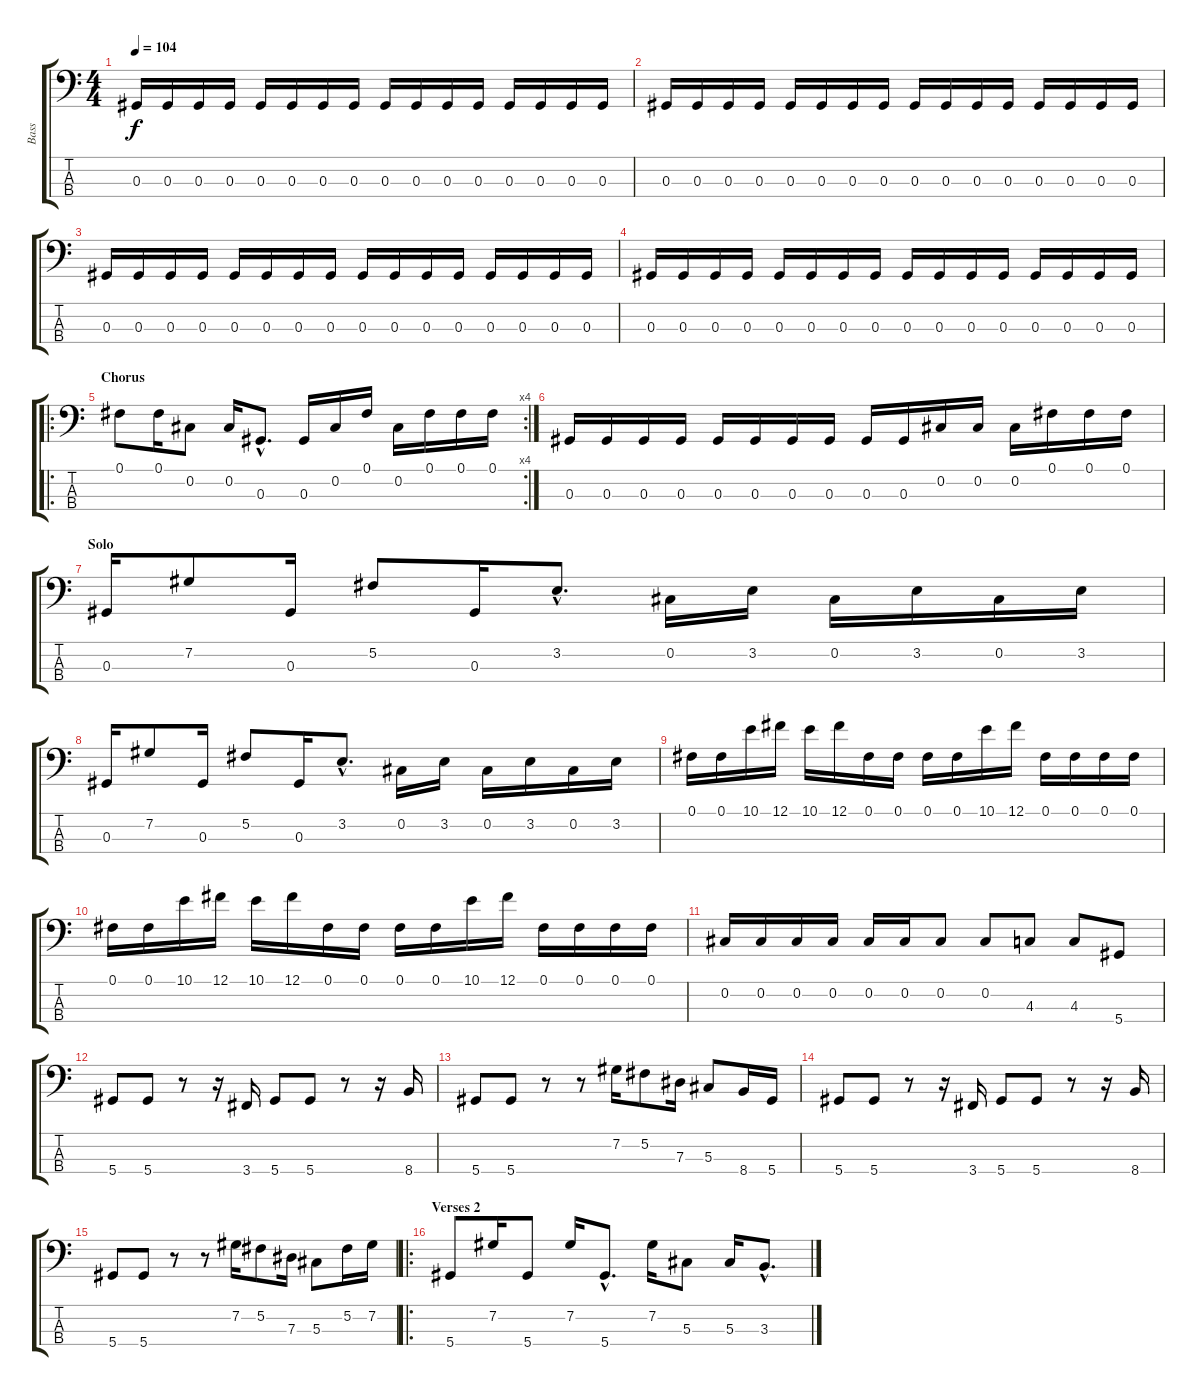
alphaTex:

\track ("Bass" "Bass") {instrument electricbassfinger}
\staff {score tabs}
\tuning (Gb2 Db2 Ab1 Eb1) {hide}
\ts (4 4)
\tempo 104
\clef f4
\ks c
0.3.16{dy f} 0.3.16 0.3.16 0.3.16 0.3.16 0.3.16 0.3.16 0.3.16 0.3.16 0.3.16 0.3.16 0.3.16 0.3.16 0.3.16 0.3.16 0.3.16 |
0.3.16 0.3.16 0.3.16 0.3.16 0.3.16 0.3.16 0.3.16 0.3.16 0.3.16 0.3.16 0.3.16 0.3.16 0.3.16 0.3.16 0.3.16 0.3.16 |
0.3.16 0.3.16 0.3.16 0.3.16 0.3.16 0.3.16 0.3.16 0.3.16 0.3.16 0.3.16 0.3.16 0.3.16 0.3.16 0.3.16 0.3.16 0.3.16 |
0.3.16 0.3.16 0.3.16 0.3.16 0.3.16 0.3.16 0.3.16 0.3.16 0.3.16 0.3.16 0.3.16 0.3.16 0.3.16 0.3.16 0.3.16 0.3.16 |
\ro
\rc 4
\section ("" "Chorus")
0.1.8 0.1.16 0.2.8 0.2.16 0.3{hac}.8{d} 0.3.16 0.2.16 0.1.16 0.2.16 0.1.16 0.1.16 0.1.16 |
0.3.16 0.3.16 0.3.16 0.3.16 0.3.16 0.3.16 0.3.16 0.3.16 0.3.16 0.3.16 0.2.16 0.2.16 0.2.16 0.1.16 0.1.16 0.1.16 |
\section ("" "Solo")
0.3.16 7.2.8 0.3.16 5.2.8 0.3.16 3.2{hac}.8{d} 0.2.16 3.2.16 0.2.16 3.2.16 0.2.16 3.2.16 |
0.3.16 7.2.8 0.3.16 5.2.8 0.3.16 3.2{hac}.8{d} 0.2.16 3.2.16 0.2.16 3.2.16 0.2.16 3.2.16 |
0.1.16 0.1.16 10.1.16 12.1.16 10.1.16 12.1.16 0.1.16 0.1.16 0.1.16 0.1.16 10.1.16 12.1.16 0.1.16 0.1.16 0.1.16 0.1.16 |
0.1.16 0.1.16 10.1.16 12.1.16 10.1.16 12.1.16 0.1.16 0.1.16 0.1.16 0.1.16 10.1.16 12.1.16 0.1.16 0.1.16 0.1.16 0.1.16 |
0.2.16 0.2.16 0.2.16 0.2.16 0.2.16 0.2.16 0.2.8 0.2.8 4.3.8 4.3.8 5.4.8 |
5.4.8 5.4.8 r.8 r.16 3.4.16 5.4.8 5.4.8 r.8 r.16 8.4.16 |
5.4.8 5.4.8 r.8 r.8 7.2.16 5.2.8 7.3.16 5.3.8 8.4.16 5.4.16 |
5.4.8 5.4.8 r.8 r.16 3.4.16 5.4.8 5.4.8 r.8 r.16 8.4.16 |
5.4.8 5.4.8 r.8 r.8 7.2.16 5.2.8 7.3.16 5.3.8 5.2.16 7.2.16 |
\ro
\section ("" "Verses 2")
5.4.8 7.2.16 5.4.8 7.2.16 5.4{hac}.8{d} 7.2.16 5.3.8 5.3.16 3.3{hac}.8{d}
